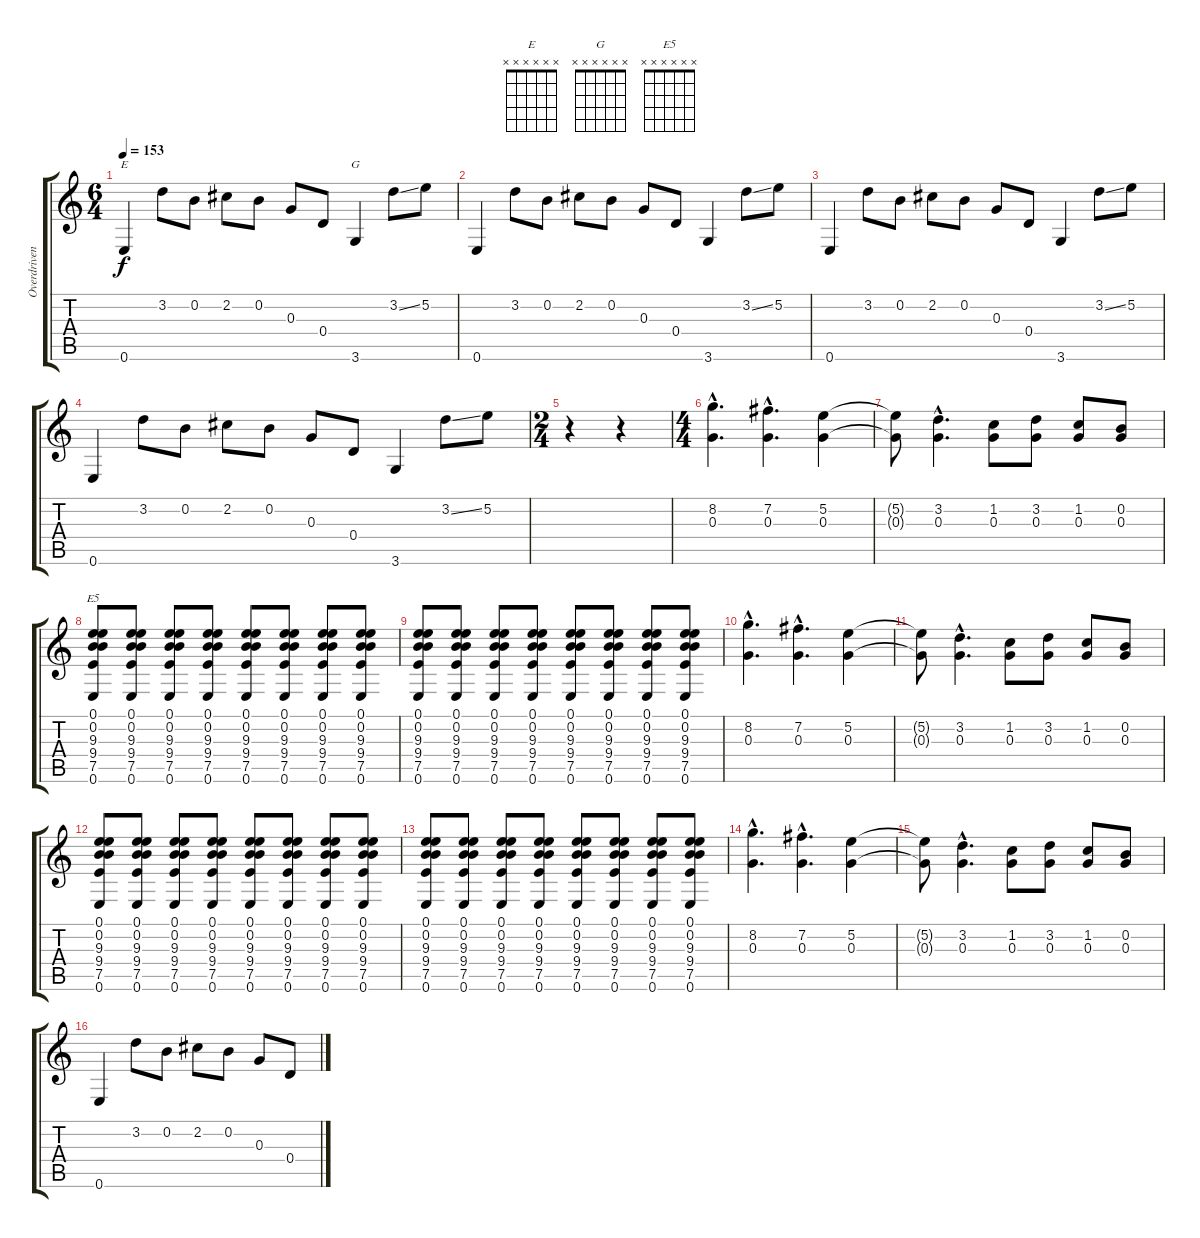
\track ("Overdriven Guitar" "Overdriven") {instrument overdrivenguitar}
\staff {score tabs}
\tuning (E4 B3 G3 D3 A2 E2) {hide}
\chord ("E" x x x x x x) {firstfret 0}
\chord ("G" x x x x x x) {firstfret 0}
\chord ("E5" x x x x x x) {firstfret 0}
\ts (6 4)
\tempo 153
\clef g2
\ks c
0.6.4{ch "E" dy f} 3.2.8 0.2.8 2.2.8 0.2.8 0.3.8 0.4.8 3.6.4{ch "G"} 3.2{ss}.8 5.2.8 |
0.6.4 3.2.8 0.2.8 2.2.8 0.2.8 0.3.8 0.4.8 3.6.4 3.2{ss}.8 5.2.8 |
0.6.4 3.2.8 0.2.8 2.2.8 0.2.8 0.3.8 0.4.8 3.6.4 3.2{ss}.8 5.2.8 |
0.6.4 3.2.8 0.2.8 2.2.8 0.2.8 0.3.8 0.4.8 3.6.4 3.2{ss}.8 5.2.8 |
\ts (2 4)
r.4 r.4 |
\ts (4 4)
(8.2{hac} 0.3{hac}).4{d} (7.2{hac} 0.3{hac}).4{d} (5.2 0.3).4 |
(5.2{t} 0.3{t}).8 (3.2{hac} 0.3{hac}).4{d} (1.2 0.3).8 (3.2 0.3).8 (1.2 0.3).8 (0.2 0.3).8 |
(0.1 0.2 9.3 9.4 7.5 0.6).8{ch "E5"} (0.1 0.2 9.3 9.4 7.5 0.6).8 (0.1 0.2 9.3 9.4 7.5 0.6).8 (0.1 0.2 9.3 9.4 7.5 0.6).8 (0.1 0.2 9.3 9.4 7.5 0.6).8 (0.1 0.2 9.3 9.4 7.5 0.6).8 (0.1 0.2 9.3 9.4 7.5 0.6).8 (0.1 0.2 9.3 9.4 7.5 0.6).8 |
(0.1 0.2 9.3 9.4 7.5 0.6).8 (0.1 0.2 9.3 9.4 7.5 0.6).8 (0.1 0.2 9.3 9.4 7.5 0.6).8 (0.1 0.2 9.3 9.4 7.5 0.6).8 (0.1 0.2 9.3 9.4 7.5 0.6).8 (0.1 0.2 9.3 9.4 7.5 0.6).8 (0.1 0.2 9.3 9.4 7.5 0.6).8 (0.1 0.2 9.3 9.4 7.5 0.6).8 |
(8.2{hac} 0.3{hac}).4{d} (7.2{hac} 0.3{hac}).4{d} (5.2 0.3).4 |
(5.2{t} 0.3{t}).8 (3.2{hac} 0.3{hac}).4{d} (1.2 0.3).8 (3.2 0.3).8 (1.2 0.3).8 (0.2 0.3).8 |
(0.1 0.2 9.3 9.4 7.5 0.6).8 (0.1 0.2 9.3 9.4 7.5 0.6).8 (0.1 0.2 9.3 9.4 7.5 0.6).8 (0.1 0.2 9.3 9.4 7.5 0.6).8 (0.1 0.2 9.3 9.4 7.5 0.6).8 (0.1 0.2 9.3 9.4 7.5 0.6).8 (0.1 0.2 9.3 9.4 7.5 0.6).8 (0.1 0.2 9.3 9.4 7.5 0.6).8 |
(0.1 0.2 9.3 9.4 7.5 0.6).8 (0.1 0.2 9.3 9.4 7.5 0.6).8 (0.1 0.2 9.3 9.4 7.5 0.6).8 (0.1 0.2 9.3 9.4 7.5 0.6).8 (0.1 0.2 9.3 9.4 7.5 0.6).8 (0.1 0.2 9.3 9.4 7.5 0.6).8 (0.1 0.2 9.3 9.4 7.5 0.6).8 (0.1 0.2 9.3 9.4 7.5 0.6).8 |
(8.2{hac} 0.3{hac}).4{d} (7.2{hac} 0.3{hac}).4{d} (5.2 0.3).4 |
(5.2{t} 0.3{t}).8 (3.2{hac} 0.3{hac}).4{d} (1.2 0.3).8 (3.2 0.3).8 (1.2 0.3).8 (0.2 0.3).8 |
0.6.4 3.2.8 0.2.8 2.2.8 0.2.8 0.3.8 0.4.8
